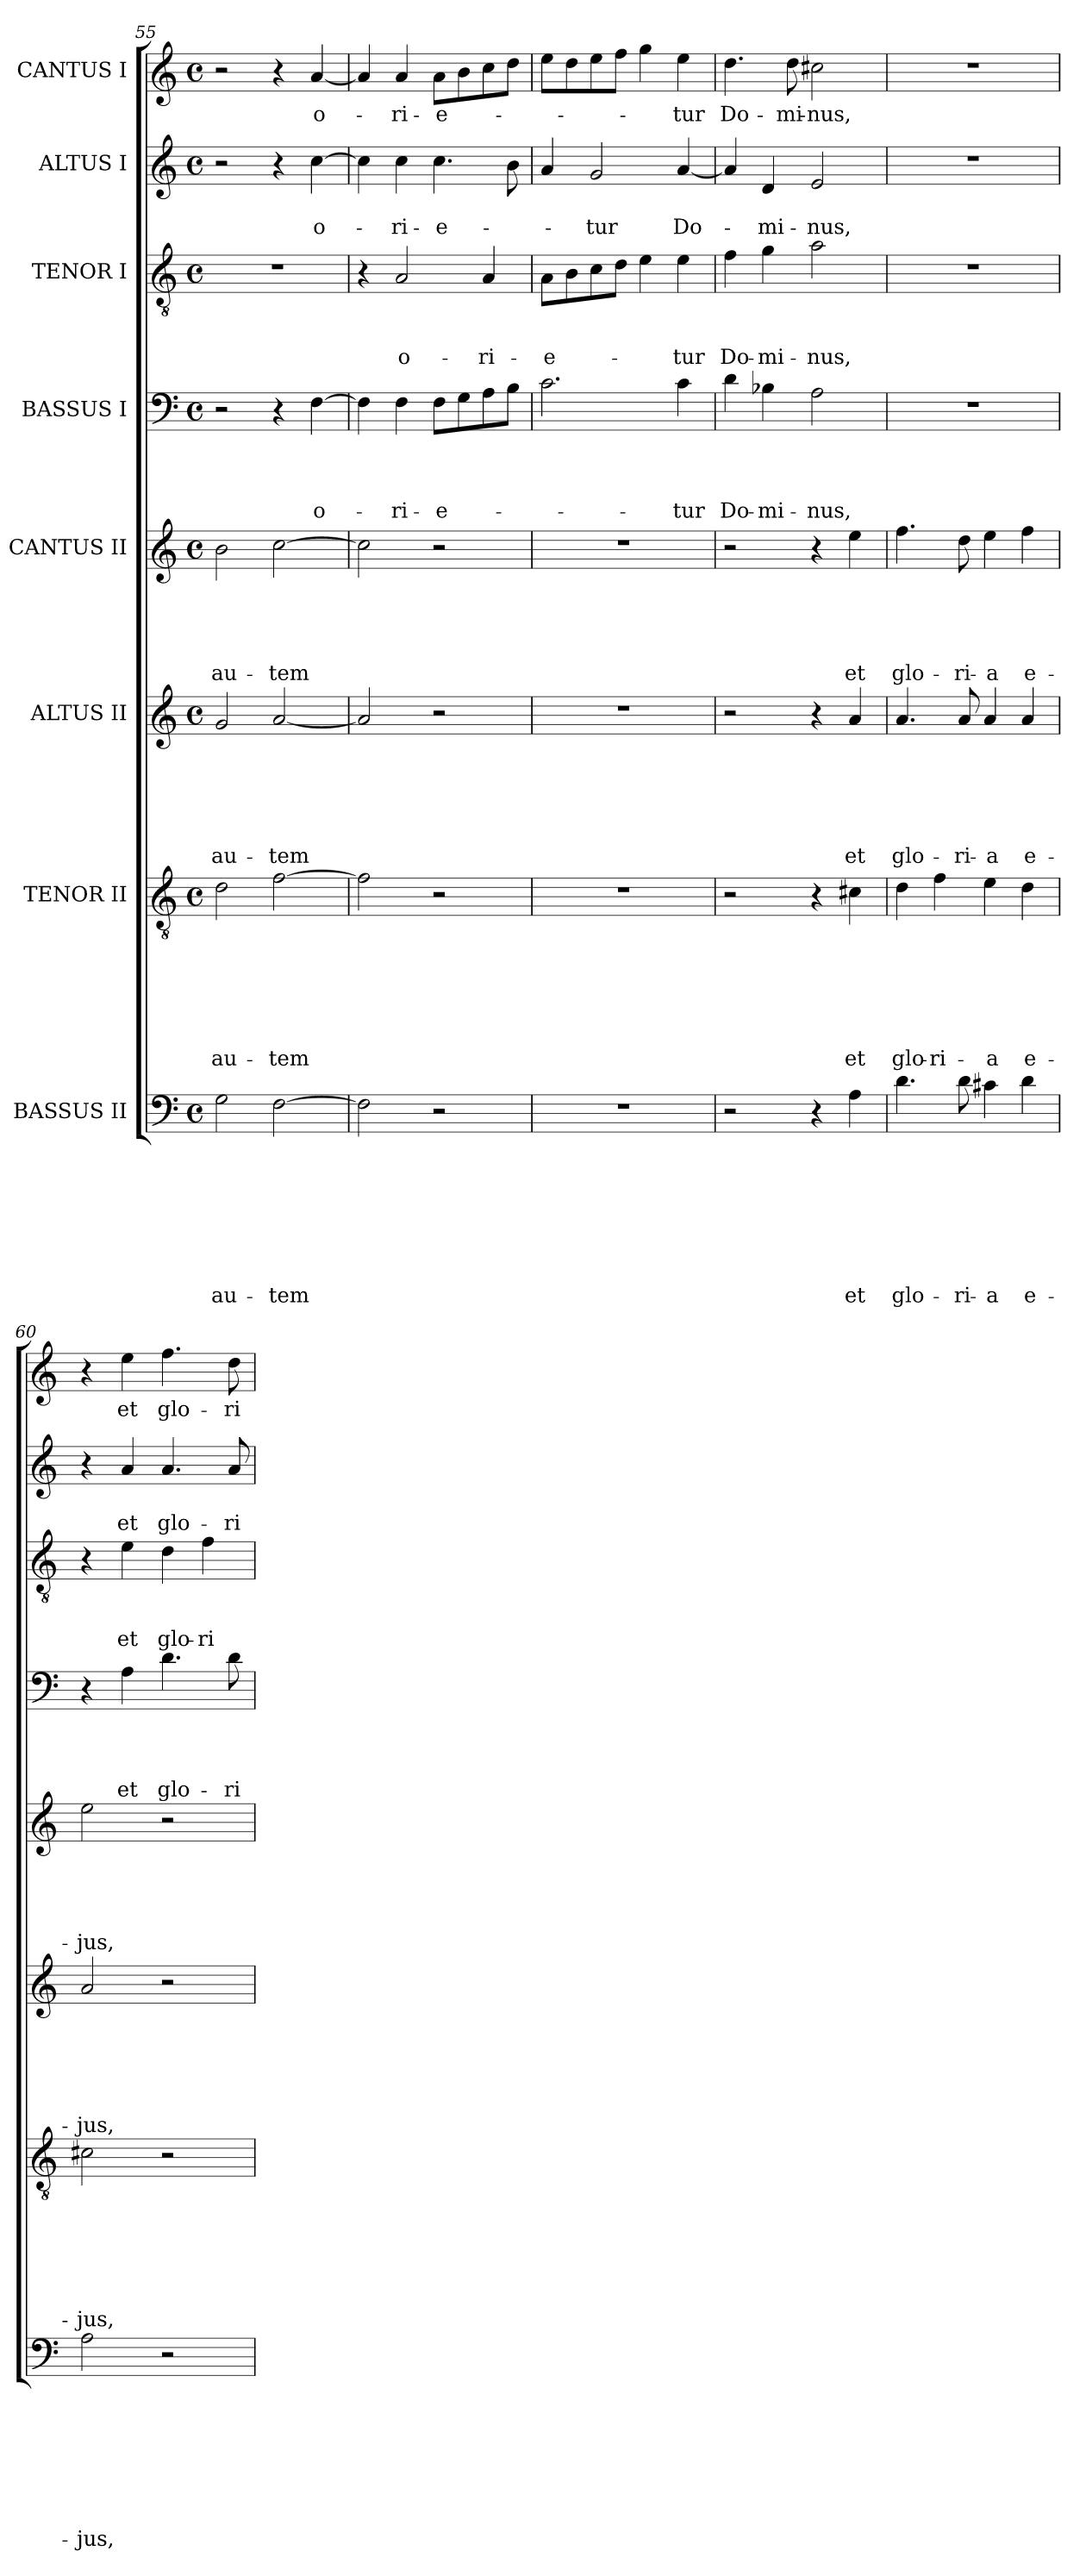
**kern	**text	**text	**text	**text	**text	**text	**text	**text	**kern	**text	**text	**text	**text	**text	**text	**text	**kern	**text	**text	**text	**text	**text	**text	**kern	**text	**text	**text	**text	**text	**kern	**text	**text	**text	**text	**kern	**text	**text	**text	**kern	**text	**text	**kern	**text
*part8	*part8	*part8	*part8	*part8	*part8	*part8	*part8	*part8	*part7	*part7	*part7	*part7	*part7	*part7	*part7	*part7	*part6	*part6	*part6	*part6	*part6	*part6	*part6	*part5	*part5	*part5	*part5	*part5	*part5	*part4	*part4	*part4	*part4	*part4	*part3	*part3	*part3	*part3	*part2	*part2	*part2	*part1	*part1
*staff8	*staff8	*staff8	*staff8	*staff8	*staff8	*staff8	*staff8	*staff8	*staff7	*staff7	*staff7	*staff7	*staff7	*staff7	*staff7	*staff7	*staff6	*staff6	*staff6	*staff6	*staff6	*staff6	*staff6	*staff5	*staff5	*staff5	*staff5	*staff5	*staff5	*staff4	*staff4	*staff4	*staff4	*staff4	*staff3	*staff3	*staff3	*staff3	*staff2	*staff2	*staff2	*staff1	*staff1
*I"BASSUS II	*	*	*	*	*	*	*	*	*I"TENOR II	*	*	*	*	*	*	*	*I"ALTUS II	*	*	*	*	*	*	*I"CANTUS II	*	*	*	*	*	*I"BASSUS I	*	*	*	*	*I"TENOR I	*	*	*	*I"ALTUS I	*	*	*I"CANTUS I	*
*clefF4	*	*	*	*	*	*	*	*	*clefGv2	*	*	*	*	*	*	*	*clefG2	*	*	*	*	*	*	*clefG2	*	*	*	*	*	*clefF4	*	*	*	*	*clefGv2	*	*	*	*clefG2	*	*	*clefG2	*
*k[]	*	*	*	*	*	*	*	*	*k[]	*	*	*	*	*	*	*	*k[]	*	*	*	*	*	*	*k[]	*	*	*	*	*	*k[]	*	*	*	*	*k[]	*	*	*	*k[]	*	*	*k[]	*
*C:	*	*	*	*	*	*	*	*	*C:	*	*	*	*	*	*	*	*C:	*	*	*	*	*	*	*C:	*	*	*	*	*	*C:	*	*	*	*	*C:	*	*	*	*C:	*	*	*C:	*
*M4/4	*	*	*	*	*	*	*	*	*M4/4	*	*	*	*	*	*	*	*M4/4	*	*	*	*	*	*	*M4/4	*	*	*	*	*	*M4/4	*	*	*	*	*M4/4	*	*	*	*M4/4	*	*	*M4/4	*
*met(c)	*	*	*	*	*	*	*	*	*met(c)	*	*	*	*	*	*	*	*met(c)	*	*	*	*	*	*	*met(c)	*	*	*	*	*	*met(c)	*	*	*	*	*met(c)	*	*	*	*met(c)	*	*	*met(c)	*
=55	=55	=55	=55	=55	=55	=55	=55	=55	=55	=55	=55	=55	=55	=55	=55	=55	=55	=55	=55	=55	=55	=55	=55	=55	=55	=55	=55	=55	=55	=55	=55	=55	=55	=55	=55	=55	=55	=55	=55	=55	=55	=55	=55
2G\	.	.	.	.	.	.	.	au-	2d\	.	.	.	.	.	.	au-	2g/	.	.	.	.	.	au-	2b\	.	.	.	.	au-	2r	.	.	.	.	1r	.	.	.	2r	.	.	2r	.
[2F\	.	.	.	.	.	.	.	-tem	[2f\	.	.	.	.	.	.	-tem	[2a/	.	.	.	.	.	-tem	[2cc\	.	.	.	.	-tem	4r	.	.	.	.	.	.	.	.	4r	.	.	4r	.
.	.	.	.	.	.	.	.	.	.	.	.	.	.	.	.	.	.	.	.	.	.	.	.	.	.	.	.	.	.	[4F\	.	.	.	o-	.	.	.	.	[4cc\	.	o-	[4a/	o-
!!LO:PB:g=z
=56	=56	=56	=56	=56	=56	=56	=56	=56	=56	=56	=56	=56	=56	=56	=56	=56	=56	=56	=56	=56	=56	=56	=56	=56	=56	=56	=56	=56	=56	=56	=56	=56	=56	=56	=56	=56	=56	=56	=56	=56	=56	=56	=56
2F\]	.	.	.	.	.	.	.	.	2f\]	.	.	.	.	.	.	.	2a/]	.	.	.	.	.	.	2cc\]	.	.	.	.	.	4F\]	.	.	.	.	4r	.	.	.	4cc\]	.	.	4a/]	.
.	.	.	.	.	.	.	.	.	.	.	.	.	.	.	.	.	.	.	.	.	.	.	.	.	.	.	.	.	.	4F\	.	.	.	-ri-	2A/	.	.	o-	4cc\	.	-ri-	4a/	-ri-
2r	.	.	.	.	.	.	.	.	2r	.	.	.	.	.	.	.	2r	.	.	.	.	.	.	2r	.	.	.	.	.	8F\L	.	.	.	-e-	.	.	.	.	4.cc\	.	-e-	8a\L	-e-
.	.	.	.	.	.	.	.	.	.	.	.	.	.	.	.	.	.	.	.	.	.	.	.	.	.	.	.	.	.	8G\	.	.	.	.	.	.	.	.	.	.	.	8b\	.
.	.	.	.	.	.	.	.	.	.	.	.	.	.	.	.	.	.	.	.	.	.	.	.	.	.	.	.	.	.	8A\	.	.	.	.	4A/	.	.	-ri-	.	.	.	8cc\	.
.	.	.	.	.	.	.	.	.	.	.	.	.	.	.	.	.	.	.	.	.	.	.	.	.	.	.	.	.	.	8B\J	.	.	.	.	.	.	.	.	8b\	.	.	8dd\J	.
=57	=57	=57	=57	=57	=57	=57	=57	=57	=57	=57	=57	=57	=57	=57	=57	=57	=57	=57	=57	=57	=57	=57	=57	=57	=57	=57	=57	=57	=57	=57	=57	=57	=57	=57	=57	=57	=57	=57	=57	=57	=57	=57	=57
1r	.	.	.	.	.	.	.	.	1r	.	.	.	.	.	.	.	1r	.	.	.	.	.	.	1r	.	.	.	.	.	2.c\	.	.	.	.	8A\L	.	.	-e-	4a/	.	.	8ee\L	.
.	.	.	.	.	.	.	.	.	.	.	.	.	.	.	.	.	.	.	.	.	.	.	.	.	.	.	.	.	.	.	.	.	.	.	8B\	.	.	.	.	.	.	8dd\	.
.	.	.	.	.	.	.	.	.	.	.	.	.	.	.	.	.	.	.	.	.	.	.	.	.	.	.	.	.	.	.	.	.	.	.	8c\	.	.	.	2g/	.	-tur	8ee\	.
.	.	.	.	.	.	.	.	.	.	.	.	.	.	.	.	.	.	.	.	.	.	.	.	.	.	.	.	.	.	.	.	.	.	.	8d\J	.	.	.	.	.	.	8ff\J	.
.	.	.	.	.	.	.	.	.	.	.	.	.	.	.	.	.	.	.	.	.	.	.	.	.	.	.	.	.	.	.	.	.	.	.	4e\	.	.	.	.	.	.	4gg\	.
.	.	.	.	.	.	.	.	.	.	.	.	.	.	.	.	.	.	.	.	.	.	.	.	.	.	.	.	.	.	4c\	.	.	.	-tur	4e\	.	.	-tur	[4a/	.	Do-	4ee\	-tur
=58	=58	=58	=58	=58	=58	=58	=58	=58	=58	=58	=58	=58	=58	=58	=58	=58	=58	=58	=58	=58	=58	=58	=58	=58	=58	=58	=58	=58	=58	=58	=58	=58	=58	=58	=58	=58	=58	=58	=58	=58	=58	=58	=58
2r	.	.	.	.	.	.	.	.	2r	.	.	.	.	.	.	.	2r	.	.	.	.	.	.	2r	.	.	.	.	.	4d\	.	.	.	Do-	4f\	.	.	Do-	4a/]	.	.	4.dd\	Do-
.	.	.	.	.	.	.	.	.	.	.	.	.	.	.	.	.	.	.	.	.	.	.	.	.	.	.	.	.	.	4B-X\	.	.	.	-mi-	4g\	.	.	-mi-	4d/	.	-mi-	.	.
.	.	.	.	.	.	.	.	.	.	.	.	.	.	.	.	.	.	.	.	.	.	.	.	.	.	.	.	.	.	.	.	.	.	.	.	.	.	.	.	.	.	8dd\	-mi-
4r	.	.	.	.	.	.	.	.	4r	.	.	.	.	.	.	.	4r	.	.	.	.	.	.	4r	.	.	.	.	.	2A\	.	.	.	-nus,	2a\	.	.	-nus,	2e/	.	-nus,	2cc#X\	-nus,
4A\	.	.	.	.	.	.	.	et	4c#X\	.	.	.	.	.	.	et	4a/	.	.	.	.	.	et	4ee\	.	.	.	.	et	.	.	.	.	.	.	.	.	.	.	.	.	.	.
=59	=59	=59	=59	=59	=59	=59	=59	=59	=59	=59	=59	=59	=59	=59	=59	=59	=59	=59	=59	=59	=59	=59	=59	=59	=59	=59	=59	=59	=59	=59	=59	=59	=59	=59	=59	=59	=59	=59	=59	=59	=59	=59	=59
4.d\	.	.	.	.	.	.	.	glo-	4d\	.	.	.	.	.	.	glo-	4.a/	.	.	.	.	.	glo-	4.ff\	.	.	.	.	glo-	1r	.	.	.	.	1r	.	.	.	1r	.	.	1r	.
.	.	.	.	.	.	.	.	.	4f\	.	.	.	.	.	.	-ri-	.	.	.	.	.	.	.	.	.	.	.	.	.	.	.	.	.	.	.	.	.	.	.	.	.	.	.
8d\	.	.	.	.	.	.	.	-ri-	.	.	.	.	.	.	.	.	8a/	.	.	.	.	.	-ri-	8dd\	.	.	.	.	-ri-	.	.	.	.	.	.	.	.	.	.	.	.	.	.
4c#X\	.	.	.	.	.	.	.	-a	4e\	.	.	.	.	.	.	-a	4a/	.	.	.	.	.	-a	4ee\	.	.	.	.	-a	.	.	.	.	.	.	.	.	.	.	.	.	.	.
4d\	.	.	.	.	.	.	.	e-	4d\	.	.	.	.	.	.	e-	4a/	.	.	.	.	.	e-	4ff\	.	.	.	.	e-	.	.	.	.	.	.	.	.	.	.	.	.	.	.
=60	=60	=60	=60	=60	=60	=60	=60	=60	=60	=60	=60	=60	=60	=60	=60	=60	=60	=60	=60	=60	=60	=60	=60	=60	=60	=60	=60	=60	=60	=60	=60	=60	=60	=60	=60	=60	=60	=60	=60	=60	=60	=60	=60
2A\	.	.	.	.	.	.	.	-jus,	2c#X\	.	.	.	.	.	.	-jus,	2a/	.	.	.	.	.	-jus,	2ee\	.	.	.	.	-jus,	4r	.	.	.	.	4r	.	.	.	4r	.	.	4r	.
.	.	.	.	.	.	.	.	.	.	.	.	.	.	.	.	.	.	.	.	.	.	.	.	.	.	.	.	.	.	4A\	.	.	.	et	4e\	.	.	et	4a/	.	et	4ee\	et
2r	.	.	.	.	.	.	.	.	2r	.	.	.	.	.	.	.	2r	.	.	.	.	.	.	2r	.	.	.	.	.	4.d\	.	.	.	glo-	4d\	.	.	glo-	4.a/	.	glo-	4.ff\	glo-
.	.	.	.	.	.	.	.	.	.	.	.	.	.	.	.	.	.	.	.	.	.	.	.	.	.	.	.	.	.	.	.	.	.	.	4f\	.	.	-ri-	.	.	.	.	.
.	.	.	.	.	.	.	.	.	.	.	.	.	.	.	.	.	.	.	.	.	.	.	.	.	.	.	.	.	.	8d\	.	.	.	-ri-	.	.	.	.	8a/	.	-ri-	8dd\	-ri-
=	=	=	=	=	=	=	=	=	=	=	=	=	=	=	=	=	=	=	=	=	=	=	=	=	=	=	=	=	=	=	=	=	=	=	=	=	=	=	=	=	=	=	=
*-	*-	*-	*-	*-	*-	*-	*-	*-	*-	*-	*-	*-	*-	*-	*-	*-	*-	*-	*-	*-	*-	*-	*-	*-	*-	*-	*-	*-	*-	*-	*-	*-	*-	*-	*-	*-	*-	*-	*-	*-	*-	*-	*-
